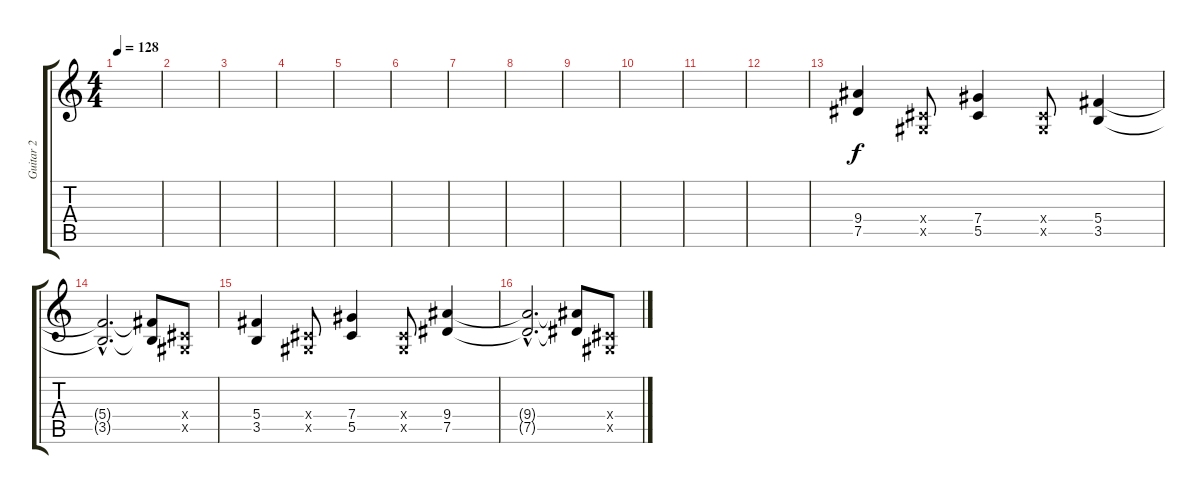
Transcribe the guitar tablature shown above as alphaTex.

\track ("Guitar 2" "Guitar 2") {instrument overdrivenguitar}
\staff {score tabs}
\tuning (Eb4 Bb3 Gb3 Db3 Ab2 Eb2) {hide}
\ts (4 4)
\tempo 128
\clef g2
\ks c
|
|
|
|
|
|
|
|
|
|
|
|
(9.4 7.5).4{volume 10 instrument acousticguitarsteel} (0.4{x} 0.5{x}).8 (7.4 5.5).4 (0.4{x} 0.5{x}).8 (5.4 3.5).4 |
(5.4{hac t} 3.5{hac t}).2{d} (5.4{t} 3.5{t}).8 (0.4{x} 0.5{x}).8 |
(5.4 3.5).4 (0.4{x} 0.5{x}).8 (7.4 5.5).4 (0.4{x} 0.5{x}).8 (9.4 7.5).4 |
(9.4{hac t} 7.5{hac t}).2{d} (9.4{t} 7.5{t}).8 (0.4{x} 0.5{x}).8
